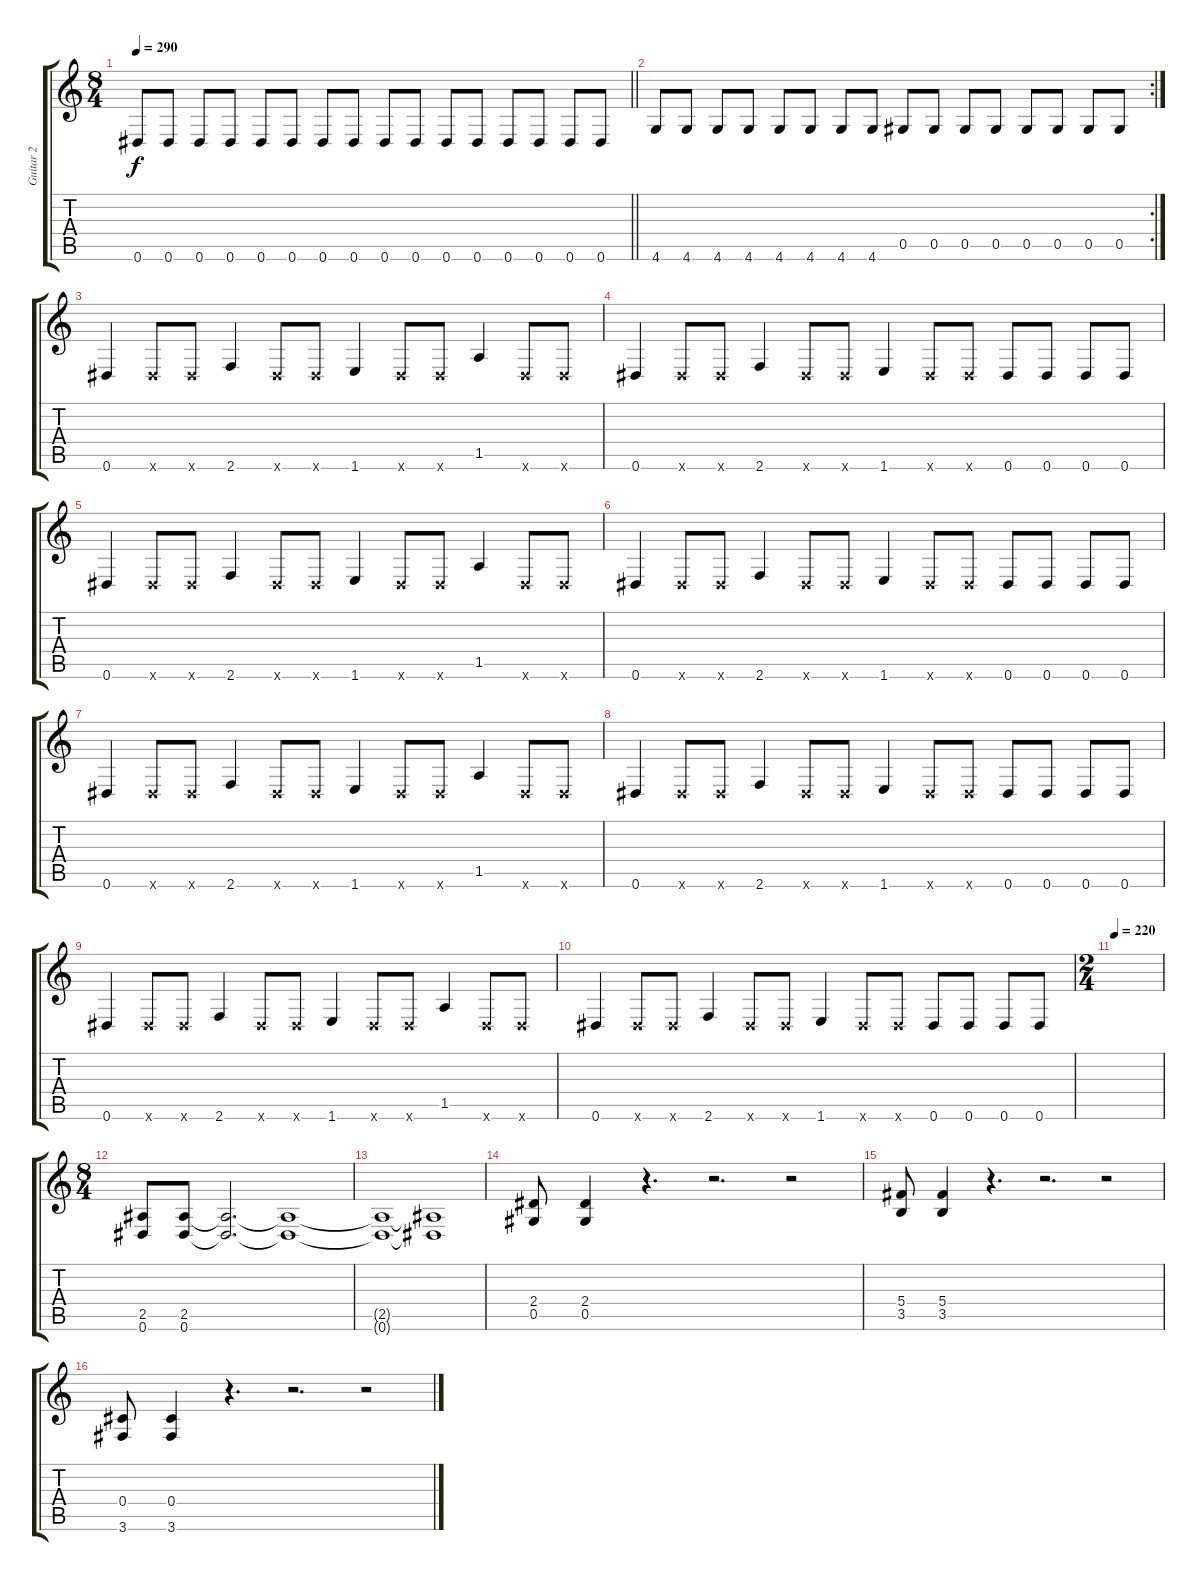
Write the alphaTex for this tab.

\track ("Guitar 2" "Guitar 2") {instrument distortionguitar}
\staff {score tabs}
\tuning (Eb4 Bb3 Gb3 Db3 Ab2 Eb2) {hide}
\ts (8 4)
\tempo 290
\clef g2
\barLineRight lightlight
\ks c
0.6.8{dy f} 0.6.8 0.6.8 0.6.8 0.6.8 0.6.8 0.6.8 0.6.8 0.6.8 0.6.8 0.6.8 0.6.8 0.6.8 0.6.8 0.6.8 0.6.8 |
\rc 2
4.6.8 4.6.8 4.6.8 4.6.8 4.6.8 4.6.8 4.6.8 4.6.8 0.5.8 0.5.8 0.5.8 0.5.8 0.5.8 0.5.8 0.5.8 0.5.8 |
0.6.4 0.6{x}.8 0.6{x}.8 2.6.4 0.6{x}.8 0.6{x}.8 1.6.4 0.6{x}.8 0.6{x}.8 1.5.4 0.6{x}.8 0.6{x}.8 |
0.6.4 0.6{x}.8 0.6{x}.8 2.6.4 0.6{x}.8 0.6{x}.8 1.6.4 0.6{x}.8 0.6{x}.8 0.6.8 0.6.8 0.6.8 0.6.8 |
0.6.4 0.6{x}.8 0.6{x}.8 2.6.4 0.6{x}.8 0.6{x}.8 1.6.4 0.6{x}.8 0.6{x}.8 1.5.4 0.6{x}.8 0.6{x}.8 |
0.6.4 0.6{x}.8 0.6{x}.8 2.6.4 0.6{x}.8 0.6{x}.8 1.6.4 0.6{x}.8 0.6{x}.8 0.6.8 0.6.8 0.6.8 0.6.8 |
0.6.4 0.6{x}.8 0.6{x}.8 2.6.4 0.6{x}.8 0.6{x}.8 1.6.4 0.6{x}.8 0.6{x}.8 1.5.4 0.6{x}.8 0.6{x}.8 |
0.6.4 0.6{x}.8 0.6{x}.8 2.6.4 0.6{x}.8 0.6{x}.8 1.6.4 0.6{x}.8 0.6{x}.8 0.6.8 0.6.8 0.6.8 0.6.8 |
0.6.4 0.6{x}.8 0.6{x}.8 2.6.4 0.6{x}.8 0.6{x}.8 1.6.4 0.6{x}.8 0.6{x}.8 1.5.4 0.6{x}.8 0.6{x}.8 |
0.6.4 0.6{x}.8 0.6{x}.8 2.6.4 0.6{x}.8 0.6{x}.8 1.6.4 0.6{x}.8 0.6{x}.8 0.6.8 0.6.8 0.6.8 0.6.8 |
\ts (2 4)
\tempo 220
|
\ts (8 4)
(2.5 0.6).8 (2.5 0.6).8 (2.5{t} 0.6{t}).2{d} (2.5{t} 0.6{t}).1 |
(2.5{t} 0.6{t}).1 (2.5{t} 0.6{t}).1 |
(2.4 0.5).8 (2.4 0.5).4 r.4{d} r.2{d} r.2 |
(5.4 3.5).8 (5.4 3.5).4 r.4{d} r.2{d} r.2 |
(0.4 3.6).8 (0.4 3.6).4 r.4{d} r.2{d} r.2
